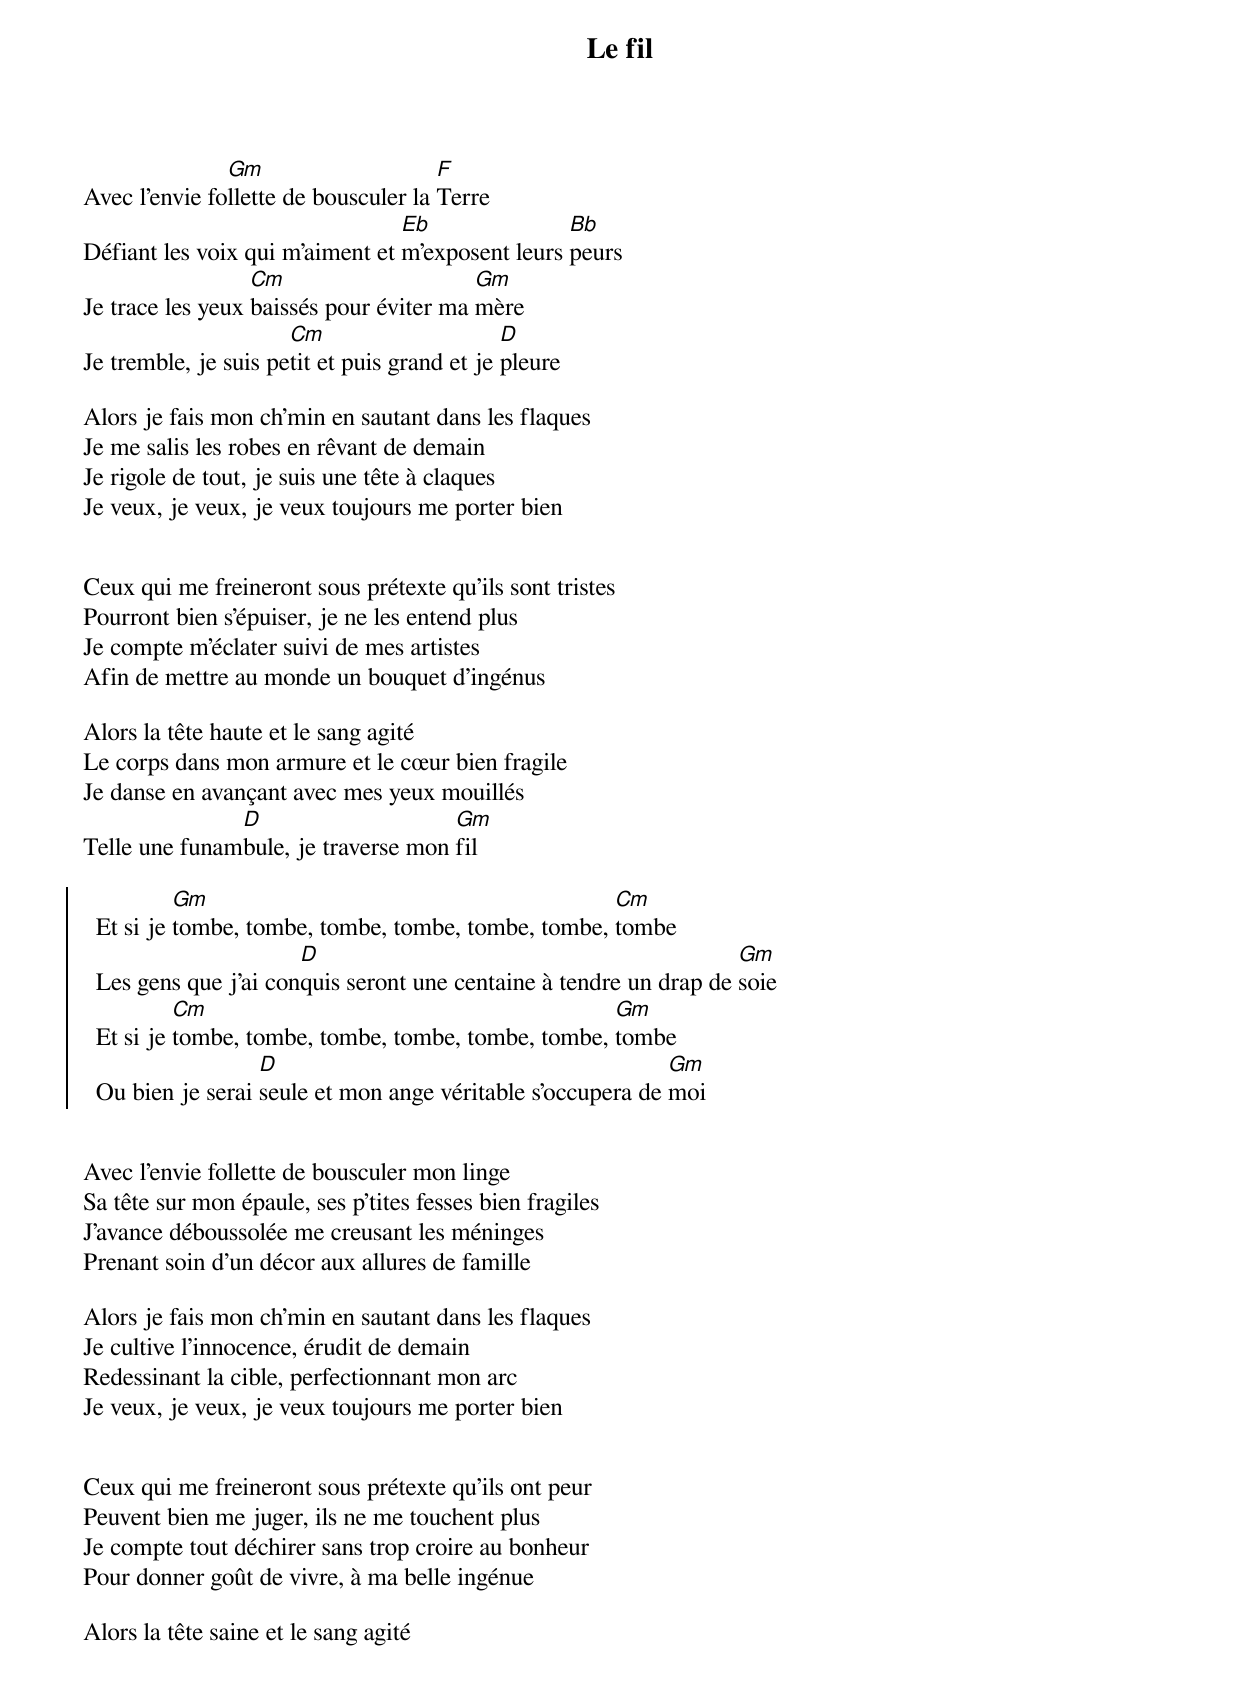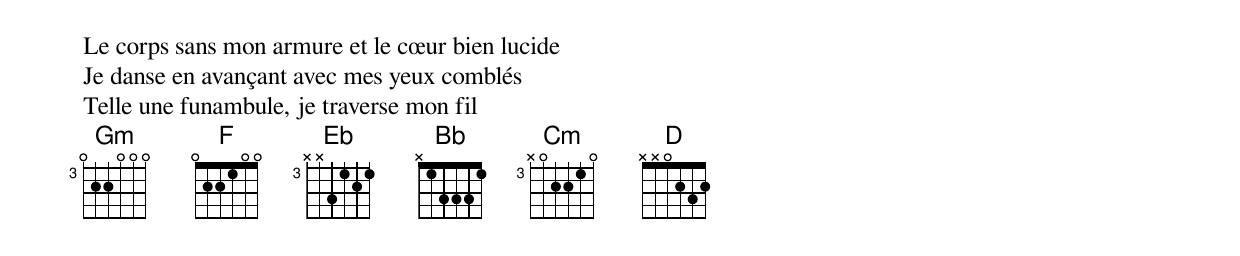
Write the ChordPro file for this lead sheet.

{title: Le fil}
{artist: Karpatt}
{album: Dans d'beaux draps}
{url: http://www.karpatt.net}
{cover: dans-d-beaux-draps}
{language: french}
{columns: 1}
{define: Gm base-fret 3 frets 0 2 2 0 0 0}
{define: F base-fret 1 frets 0 2 2 1 0 0}
{define: E& base-fret 6 frets X 0 2 2 2 0}
{define: B& base-fret 6 frets 0 2 2 1 0 0}
{define: Cm base-fret 3 frets X 0 2 2 1 0}
{define: D frets X X 0 2 3 2}


Avec l'envie fo[Gm]llette de bousculer la [F]Terre
Défiant les voix qui m'aiment et [Eb]m'exposent leurs [Bb]peurs
Je trace les yeux [Cm]baissés pour éviter ma [Gm]mère
Je tremble, je suis pe[Cm]tit et puis grand et je [D]pleure

Alors je fais mon ch'min en sautant dans les flaques
Je me salis les robes en rêvant de demain
Je rigole de tout, je suis une tête à claques
Je veux, je veux, je veux toujours me porter bien


Ceux qui me freineront sous prétexte qu'ils sont tristes
Pourront bien s'épuiser, je ne les entend plus
Je compte m'éclater suivi de mes artistes
Afin de mettre au monde un bouquet d'ingénus

Alors la tête haute et le sang agité
Le corps dans mon armure et le cœur bien fragile
Je danse en avançant avec mes yeux mouillés
Telle une funam[D]bule, je traverse mon [Gm]fil

{start_of_chorus}
  Et si je [Gm]tombe, tombe, tombe, tombe, tombe, tombe, [Cm]tombe
  Les gens que j'ai con[D]quis seront une centaine à tendre un drap de [Gm]soie
  Et si je [Cm]tombe, tombe, tombe, tombe, tombe, tombe, [Gm]tombe
  Ou bien je serai [D]seule et mon ange véritable s'occupera de [Gm]moi
{end_of_chorus}


Avec l'envie follette de bousculer mon linge
Sa tête sur mon épaule, ses p'tites fesses bien fragiles
J'avance déboussolée me creusant les méninges
Prenant soin d'un décor aux allures de famille

Alors je fais mon ch'min en sautant dans les flaques
Je cultive l'innocence, érudit de demain
Redessinant la cible, perfectionnant mon arc
Je veux, je veux, je veux toujours me porter bien


Ceux qui me freineront sous prétexte qu'ils ont peur
Peuvent bien me juger, ils ne me touchent plus
Je compte tout déchirer sans trop croire au bonheur
Pour donner goût de vivre, à ma belle ingénue

Alors la tête saine et le sang agité
Le corps sans mon armure et le cœur bien lucide
Je danse en avançant avec mes yeux comblés
Telle une funambule, je traverse mon fil
